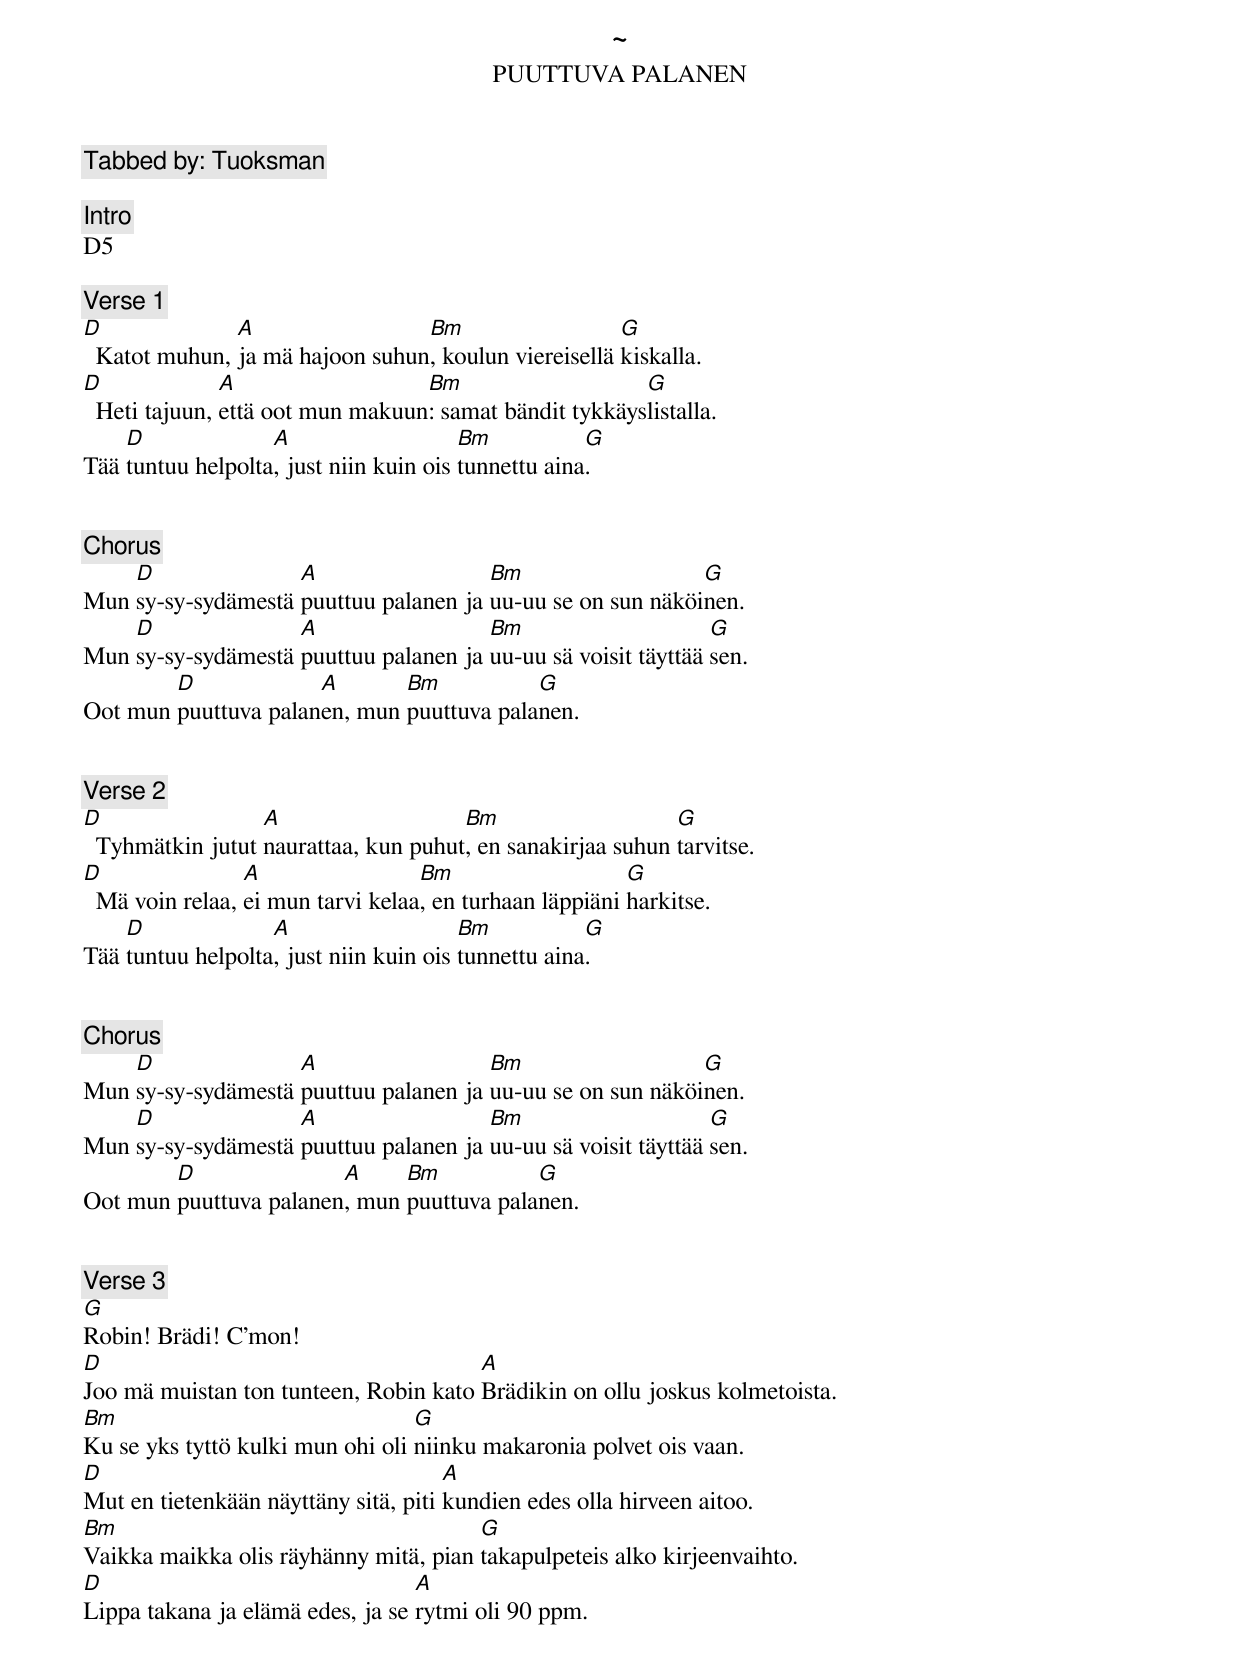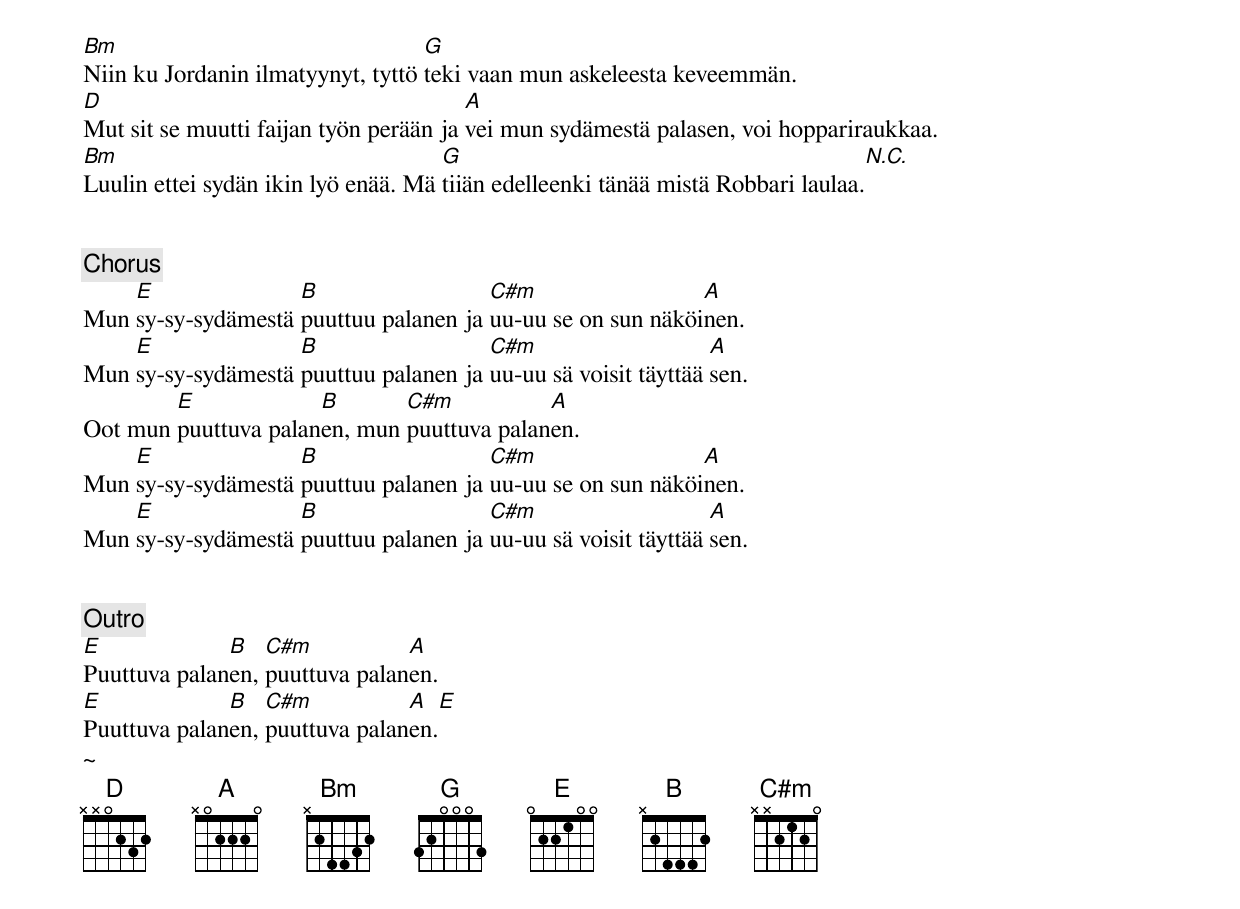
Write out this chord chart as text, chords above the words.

~
PUUTTUVA PALANEN

Tabbed by: Tuoksman

[Intro]
D5

[Verse 1]
D              A                 Bm                   G
  Katot muhun, ja mä hajoon suhun, koulun viereisellä kiskalla.
D              A                  Bm                    G
  Heti tajuun, että oot mun makuun: samat bändit tykkäyslistalla.
    D              A                    Bm           G
Tää tuntuu helpolta, just niin kuin ois tunnettu aina.


[Chorus]
    D               A                  Bm                   G
Mun sy-sy-sydämestä puuttuu palanen ja uu-uu se on sun näköinen.
    D               A                  Bm                      G
Mun sy-sy-sydämestä puuttuu palanen ja uu-uu sä voisit täyttää sen.
        D             A       Bm           G
Oot mun puuttuva palanen, mun puuttuva palanen.


[Verse 2]
D                 A                   Bm                    G
  Tyhmätkin jutut naurattaa, kun puhut, en sanakirjaa suhun tarvitse.
D                A                 Bm                    G
  Mä voin relaa, ei mun tarvi kelaa, en turhaan läppiäni harkitse.
    D              A                    Bm           G
Tää tuntuu helpolta, just niin kuin ois tunnettu aina.


[Chorus]
    D               A                  Bm                   G
Mun sy-sy-sydämestä puuttuu palanen ja uu-uu se on sun näköinen.
    D               A                  Bm                      G
Mun sy-sy-sydämestä puuttuu palanen ja uu-uu sä voisit täyttää sen.
        D               A     Bm           G
Oot mun puuttuva palanen, mun puuttuva palanen.


[Verse 3]
G
Robin! Brädi! C'mon!
D                                      A
Joo mä muistan ton tunteen, Robin kato Brädikin on ollu joskus kolmetoista.
Bm                                G
Ku se yks tyttö kulki mun ohi oli niinku makaronia polvet ois vaan.
D                                     A
Mut en tietenkään näyttäny sitä, piti kundien edes olla hirveen aitoo.
Bm                                     G
Vaikka maikka olis räyhänny mitä, pian takapulpeteis alko kirjeenvaihto.
D                                 A
Lippa takana ja elämä edes, ja se rytmi oli 90 ppm.
Bm                                 G
Niin ku Jordanin ilmatyynyt, tyttö teki vaan mun askeleesta keveemmän.
D                                       A
Mut sit se muutti faijan työn perään ja vei mun sydämestä palasen, voi hoppariraukkaa.
Bm                                   G                                            N.C.
Luulin ettei sydän ikin lyö enää. Mä tiiän edelleenki tänää mistä Robbari laulaa.


[Chorus]
    E               B                  C#m                  A
Mun sy-sy-sydämestä puuttuu palanen ja uu-uu se on sun näköinen.
    E               B                  C#m                     A
Mun sy-sy-sydämestä puuttuu palanen ja uu-uu sä voisit täyttää sen.
        E             B       C#m           A
Oot mun puuttuva palanen, mun puuttuva palanen.
    E               B                  C#m                  A
Mun sy-sy-sydämestä puuttuu palanen ja uu-uu se on sun näköinen.
    E               B                  C#m                     A
Mun sy-sy-sydämestä puuttuu palanen ja uu-uu sä voisit täyttää sen.


[Outro]
E             B   C#m           A
Puuttuva palanen, puuttuva palanen.
E             B   C#m           A  E
Puuttuva palanen, puuttuva palanen.
~
